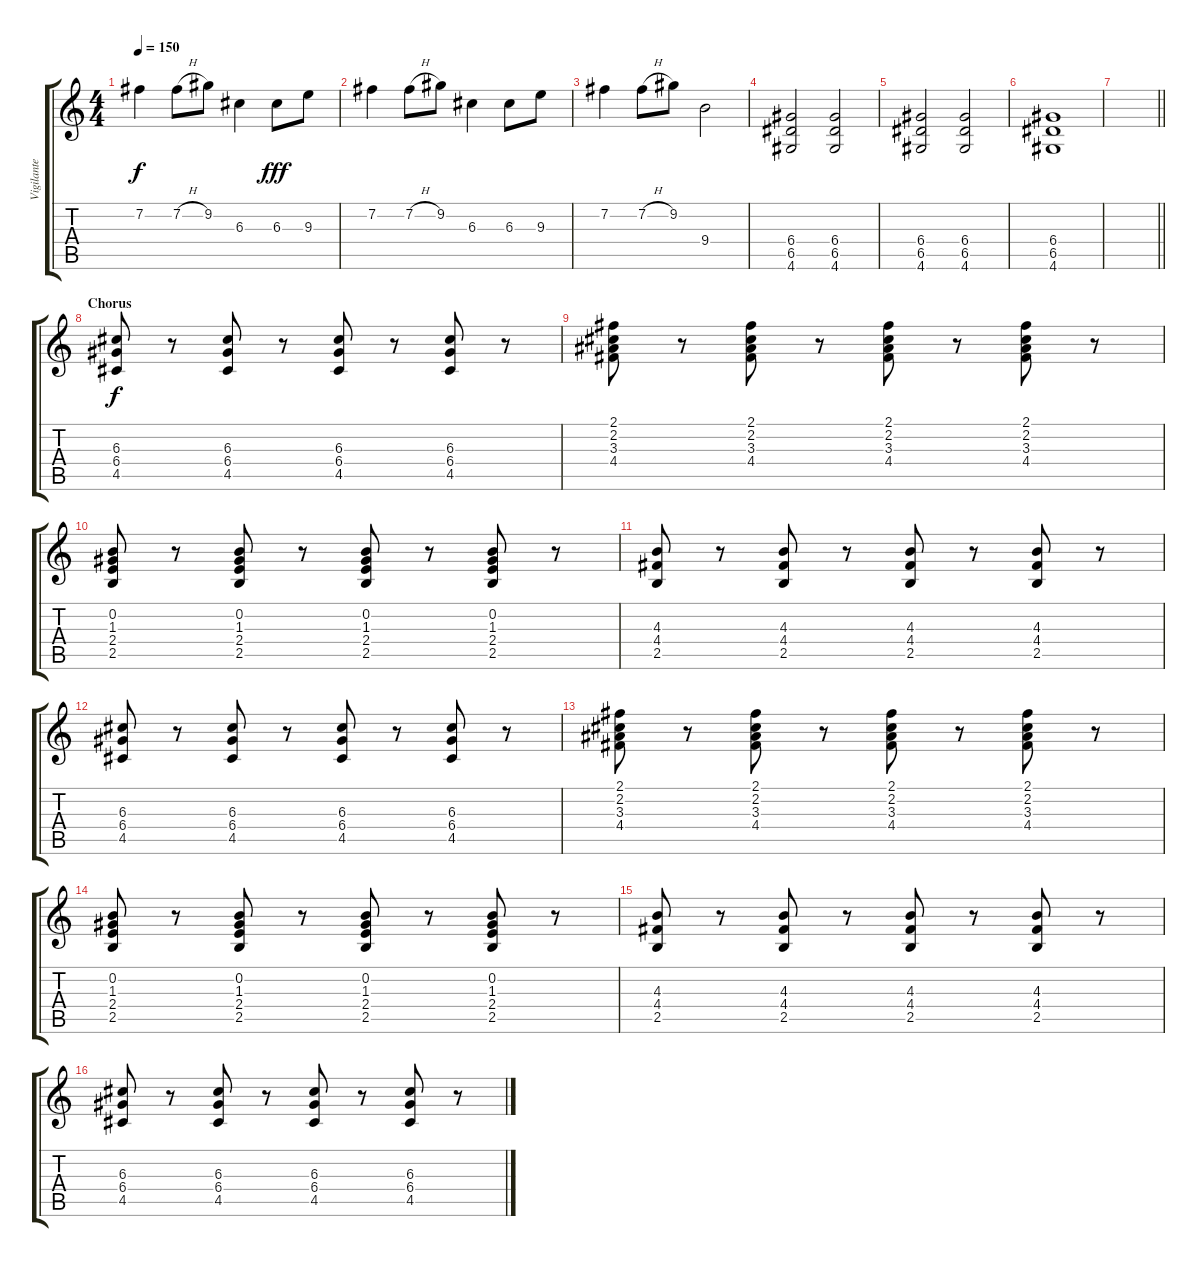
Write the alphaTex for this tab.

\track ("Vigilante Carlstroem" "Vigilante ") {instrument overdrivenguitar}
\staff {score tabs}
\tuning (E4 B3 G3 D3 A2 E2) {hide}
\ts (4 4)
\tempo 150
\clef g2
\ks c
7.2.4{dy f} 7.2{h}.8 9.2.8 6.3.4 6.3.8{dy fff} 9.3.8 |
7.2.4 7.2{h}.8 9.2.8 6.3.4 6.3.8 9.3.8 |
7.2.4 7.2{h}.8 9.2.8 9.4.2 |
(6.4 6.5 4.6).2 (6.4 6.5 4.6).2 |
(6.4 6.5 4.6).2 (6.4 6.5 4.6).2 |
(6.4 6.5 4.6).1 |
\barLineRight lightlight
|
\section ("" "Chorus")
(6.3 6.4 4.5).8{dy f} r.8 (6.3 6.4 4.5).8 r.8 (6.3 6.4 4.5).8 r.8 (6.3 6.4 4.5).8 r.8 |
(2.1 2.2 3.3 4.4).8 r.8 (2.1 2.2 3.3 4.4).8 r.8 (2.1 2.2 3.3 4.4).8 r.8 (2.1 2.2 3.3 4.4).8 r.8 |
(0.2 1.3 2.4 2.5).8 r.8 (0.2 1.3 2.4 2.5).8 r.8 (0.2 1.3 2.4 2.5).8 r.8 (0.2 1.3 2.4 2.5).8 r.8 |
(4.3 4.4 2.5).8 r.8 (4.3 4.4 2.5).8 r.8 (4.3 4.4 2.5).8 r.8 (4.3 4.4 2.5).8 r.8 |
(6.3 6.4 4.5).8 r.8 (6.3 6.4 4.5).8 r.8 (6.3 6.4 4.5).8 r.8 (6.3 6.4 4.5).8 r.8 |
(2.1 2.2 3.3 4.4).8 r.8 (2.1 2.2 3.3 4.4).8 r.8 (2.1 2.2 3.3 4.4).8 r.8 (2.1 2.2 3.3 4.4).8 r.8 |
(0.2 1.3 2.4 2.5).8 r.8 (0.2 1.3 2.4 2.5).8 r.8 (0.2 1.3 2.4 2.5).8 r.8 (0.2 1.3 2.4 2.5).8 r.8 |
(4.3 4.4 2.5).8 r.8 (4.3 4.4 2.5).8 r.8 (4.3 4.4 2.5).8 r.8 (4.3 4.4 2.5).8 r.8 |
(6.3 6.4 4.5).8 r.8 (6.3 6.4 4.5).8 r.8 (6.3 6.4 4.5).8 r.8 (6.3 6.4 4.5).8 r.8
